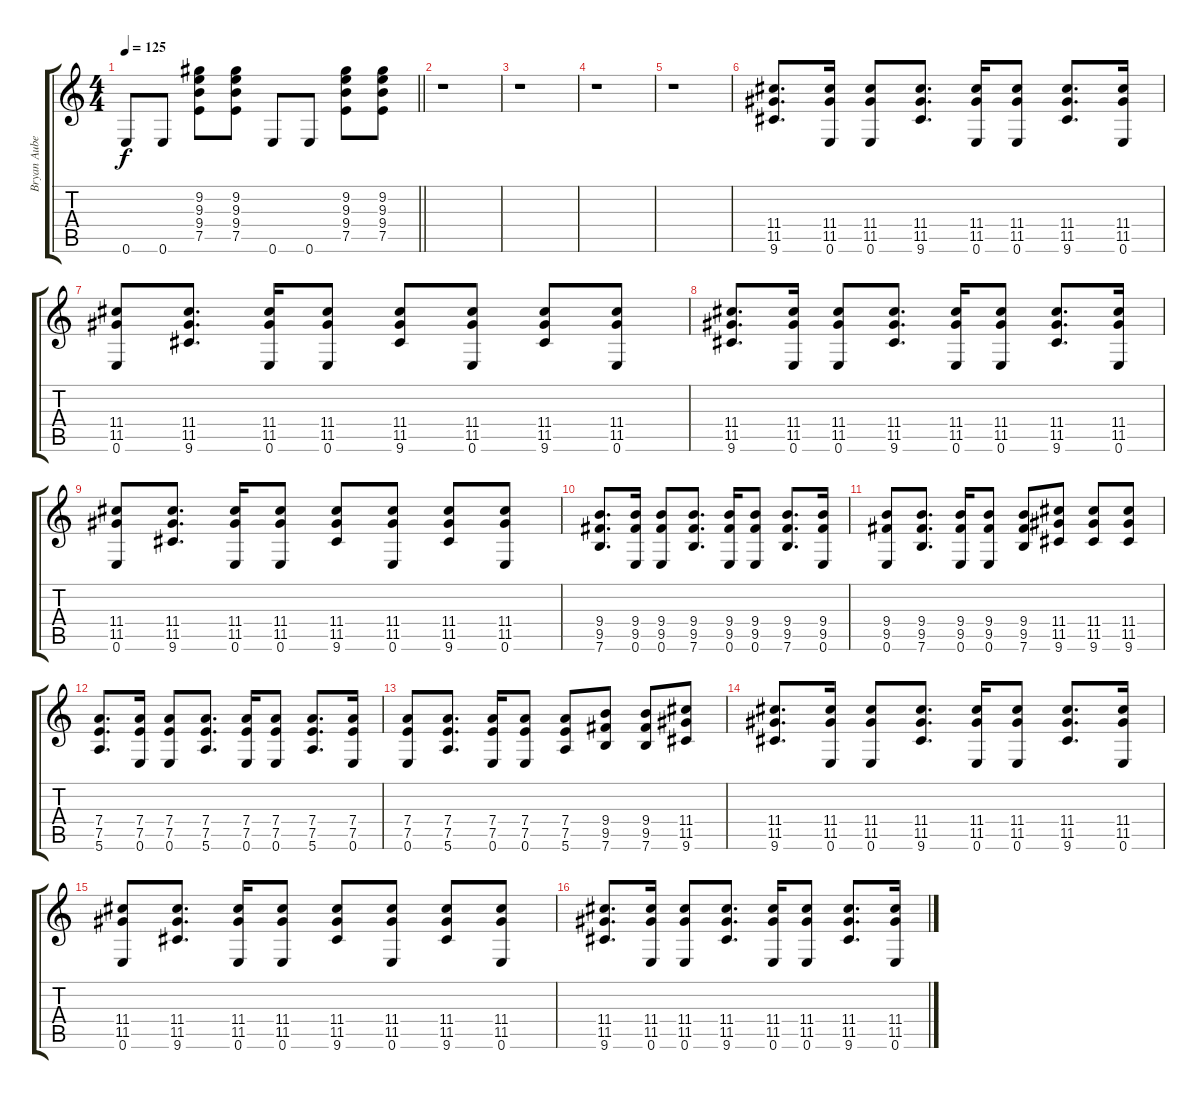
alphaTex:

\track ("Bryan Aubert - Guitar" "Bryan Aube") {instrument overdrivenguitar}
\staff {score tabs}
\tuning (E4 B3 G3 D3 A2 E2) {hide}
\ts (4 4)
\tempo 125
\clef g2
\barLineRight lightlight
\ks c
0.6.8{dy f} 0.6.8 (9.2 9.3 9.4 7.5).8 (9.2 9.3 9.4 7.5).8 0.6.8 0.6.8 (9.2 9.3 9.4 7.5).8 (9.2 9.3 9.4 7.5).8 |
r.1 |
r.1 |
r.1 |
r.1 |
(11.4 11.5 9.6).8{d volume 10 instrument electricguitarmuted} (11.4 11.5 0.6).16 (11.4 11.5 0.6).8 (11.4 11.5 9.6).8{d} (11.4 11.5 0.6).16 (11.4 11.5 0.6).8 (11.4 11.5 9.6).8{d} (11.4 11.5 0.6).16 |
(11.4 11.5 0.6).8 (11.4 11.5 9.6).8{d} (11.4 11.5 0.6).16 (11.4 11.5 0.6).8 (11.4 11.5 9.6).8 (11.4 11.5 0.6).8 (11.4 11.5 9.6).8 (11.4 11.5 0.6).8 |
(11.4 11.5 9.6).8{d} (11.4 11.5 0.6).16 (11.4 11.5 0.6).8 (11.4 11.5 9.6).8{d} (11.4 11.5 0.6).16 (11.4 11.5 0.6).8 (11.4 11.5 9.6).8{d} (11.4 11.5 0.6).16 |
(11.4 11.5 0.6).8 (11.4 11.5 9.6).8{d} (11.4 11.5 0.6).16 (11.4 11.5 0.6).8 (11.4 11.5 9.6).8 (11.4 11.5 0.6).8 (11.4 11.5 9.6).8 (11.4 11.5 0.6).8 |
(9.4 9.5 7.6).8{d} (9.4 9.5 0.6).16 (9.4 9.5 0.6).8 (9.4 9.5 7.6).8{d} (9.4 9.5 0.6).16 (9.4 9.5 0.6).8 (9.4 9.5 7.6).8{d} (9.4 9.5 0.6).16 |
(9.4 9.5 0.6).8 (9.4 9.5 7.6).8{d} (9.4 9.5 0.6).16 (9.4 9.5 0.6).8 (9.4 9.5 7.6).8 (11.4 11.5 9.6).8 (11.4 11.5 9.6).8 (11.4 11.5 9.6).8 |
(7.4 7.5 5.6).8{d} (7.4 7.5 0.6).16 (7.4 7.5 0.6).8 (7.4 7.5 5.6).8{d} (7.4 7.5 0.6).16 (7.4 7.5 0.6).8 (7.4 7.5 5.6).8{d} (7.4 7.5 0.6).16 |
(7.4 7.5 0.6).8 (7.4 7.5 5.6).8{d} (7.4 7.5 0.6).16 (7.4 7.5 0.6).8 (7.4 7.5 5.6).8 (9.4 9.5 7.6).8 (9.4 9.5 7.6).8 (11.4 11.5 9.6).8 |
(11.4 11.5 9.6).8{d} (11.4 11.5 0.6).16 (11.4 11.5 0.6).8 (11.4 11.5 9.6).8{d} (11.4 11.5 0.6).16 (11.4 11.5 0.6).8 (11.4 11.5 9.6).8{d} (11.4 11.5 0.6).16 |
(11.4 11.5 0.6).8 (11.4 11.5 9.6).8{d} (11.4 11.5 0.6).16 (11.4 11.5 0.6).8 (11.4 11.5 9.6).8 (11.4 11.5 0.6).8 (11.4 11.5 9.6).8 (11.4 11.5 0.6).8 |
(11.4 11.5 9.6).8{d} (11.4 11.5 0.6).16 (11.4 11.5 0.6).8 (11.4 11.5 9.6).8{d} (11.4 11.5 0.6).16 (11.4 11.5 0.6).8 (11.4 11.5 9.6).8{d} (11.4 11.5 0.6).16
